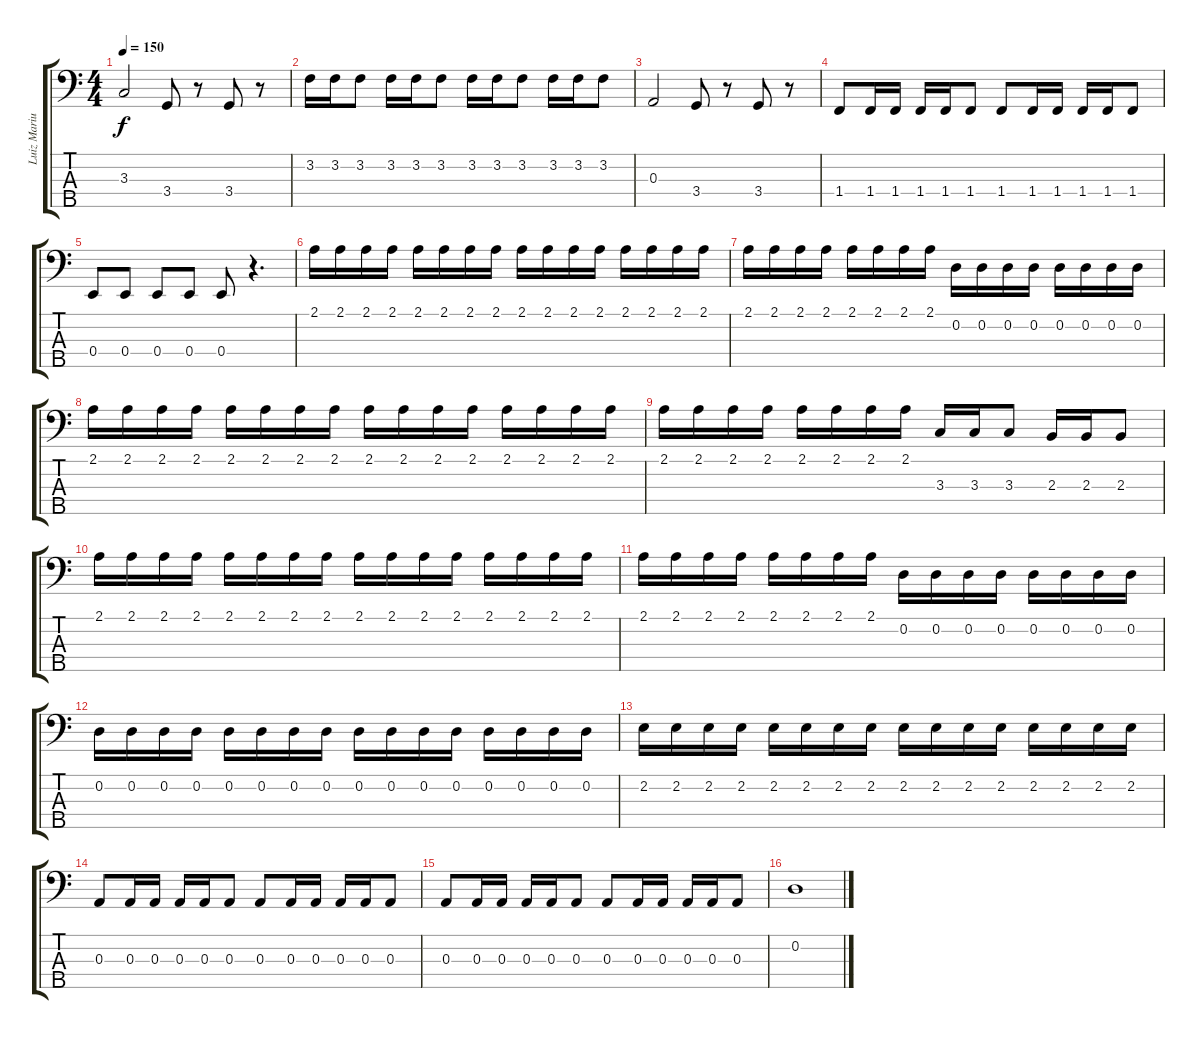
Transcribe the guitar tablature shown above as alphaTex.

\track ("Luiz Mariuti" "Luiz Mariu") {instrument fretlessbass}
\staff {score tabs}
\tuning (G2 D2 A1 E1 B0) {hide}
\ts (4 4)
\tempo 150
\clef f4
\ks c
3.3.2{dy f} 3.4.8 r.8 3.4.8 r.8 |
3.2.16 3.2.16 3.2.8 3.2.16 3.2.16 3.2.8 3.2.16 3.2.16 3.2.8 3.2.16 3.2.16 3.2.8 |
0.3.2 3.4.8 r.8 3.4.8 r.8 |
1.4.8 1.4.16 1.4.16 1.4.16 1.4.16 1.4.8 1.4.8 1.4.16 1.4.16 1.4.16 1.4.16 1.4.8 |
0.4.8 0.4.8 0.4.8 0.4.8 0.4.8 r.4{d} |
2.1.16 2.1.16 2.1.16 2.1.16 2.1.16 2.1.16 2.1.16 2.1.16 2.1.16 2.1.16 2.1.16 2.1.16 2.1.16 2.1.16 2.1.16 2.1.16 |
2.1.16 2.1.16 2.1.16 2.1.16 2.1.16 2.1.16 2.1.16 2.1.16 0.2.16 0.2.16 0.2.16 0.2.16 0.2.16 0.2.16 0.2.16 0.2.16 |
2.1.16 2.1.16 2.1.16 2.1.16 2.1.16 2.1.16 2.1.16 2.1.16 2.1.16 2.1.16 2.1.16 2.1.16 2.1.16 2.1.16 2.1.16 2.1.16 |
2.1.16 2.1.16 2.1.16 2.1.16 2.1.16 2.1.16 2.1.16 2.1.16 3.3.16 3.3.16 3.3.8 2.3.16 2.3.16 2.3.8 |
2.1.16 2.1.16 2.1.16 2.1.16 2.1.16 2.1.16 2.1.16 2.1.16 2.1.16 2.1.16 2.1.16 2.1.16 2.1.16 2.1.16 2.1.16 2.1.16 |
2.1.16 2.1.16 2.1.16 2.1.16 2.1.16 2.1.16 2.1.16 2.1.16 0.2.16 0.2.16 0.2.16 0.2.16 0.2.16 0.2.16 0.2.16 0.2.16 |
0.2.16 0.2.16 0.2.16 0.2.16 0.2.16 0.2.16 0.2.16 0.2.16 0.2.16 0.2.16 0.2.16 0.2.16 0.2.16 0.2.16 0.2.16 0.2.16 |
2.2.16 2.2.16 2.2.16 2.2.16 2.2.16 2.2.16 2.2.16 2.2.16 2.2.16 2.2.16 2.2.16 2.2.16 2.2.16 2.2.16 2.2.16 2.2.16 |
0.3.8 0.3.16 0.3.16 0.3.16 0.3.16 0.3.8 0.3.8 0.3.16 0.3.16 0.3.16 0.3.16 0.3.8 |
0.3.8 0.3.16 0.3.16 0.3.16 0.3.16 0.3.8 0.3.8 0.3.16 0.3.16 0.3.16 0.3.16 0.3.8 |
0.2.1
